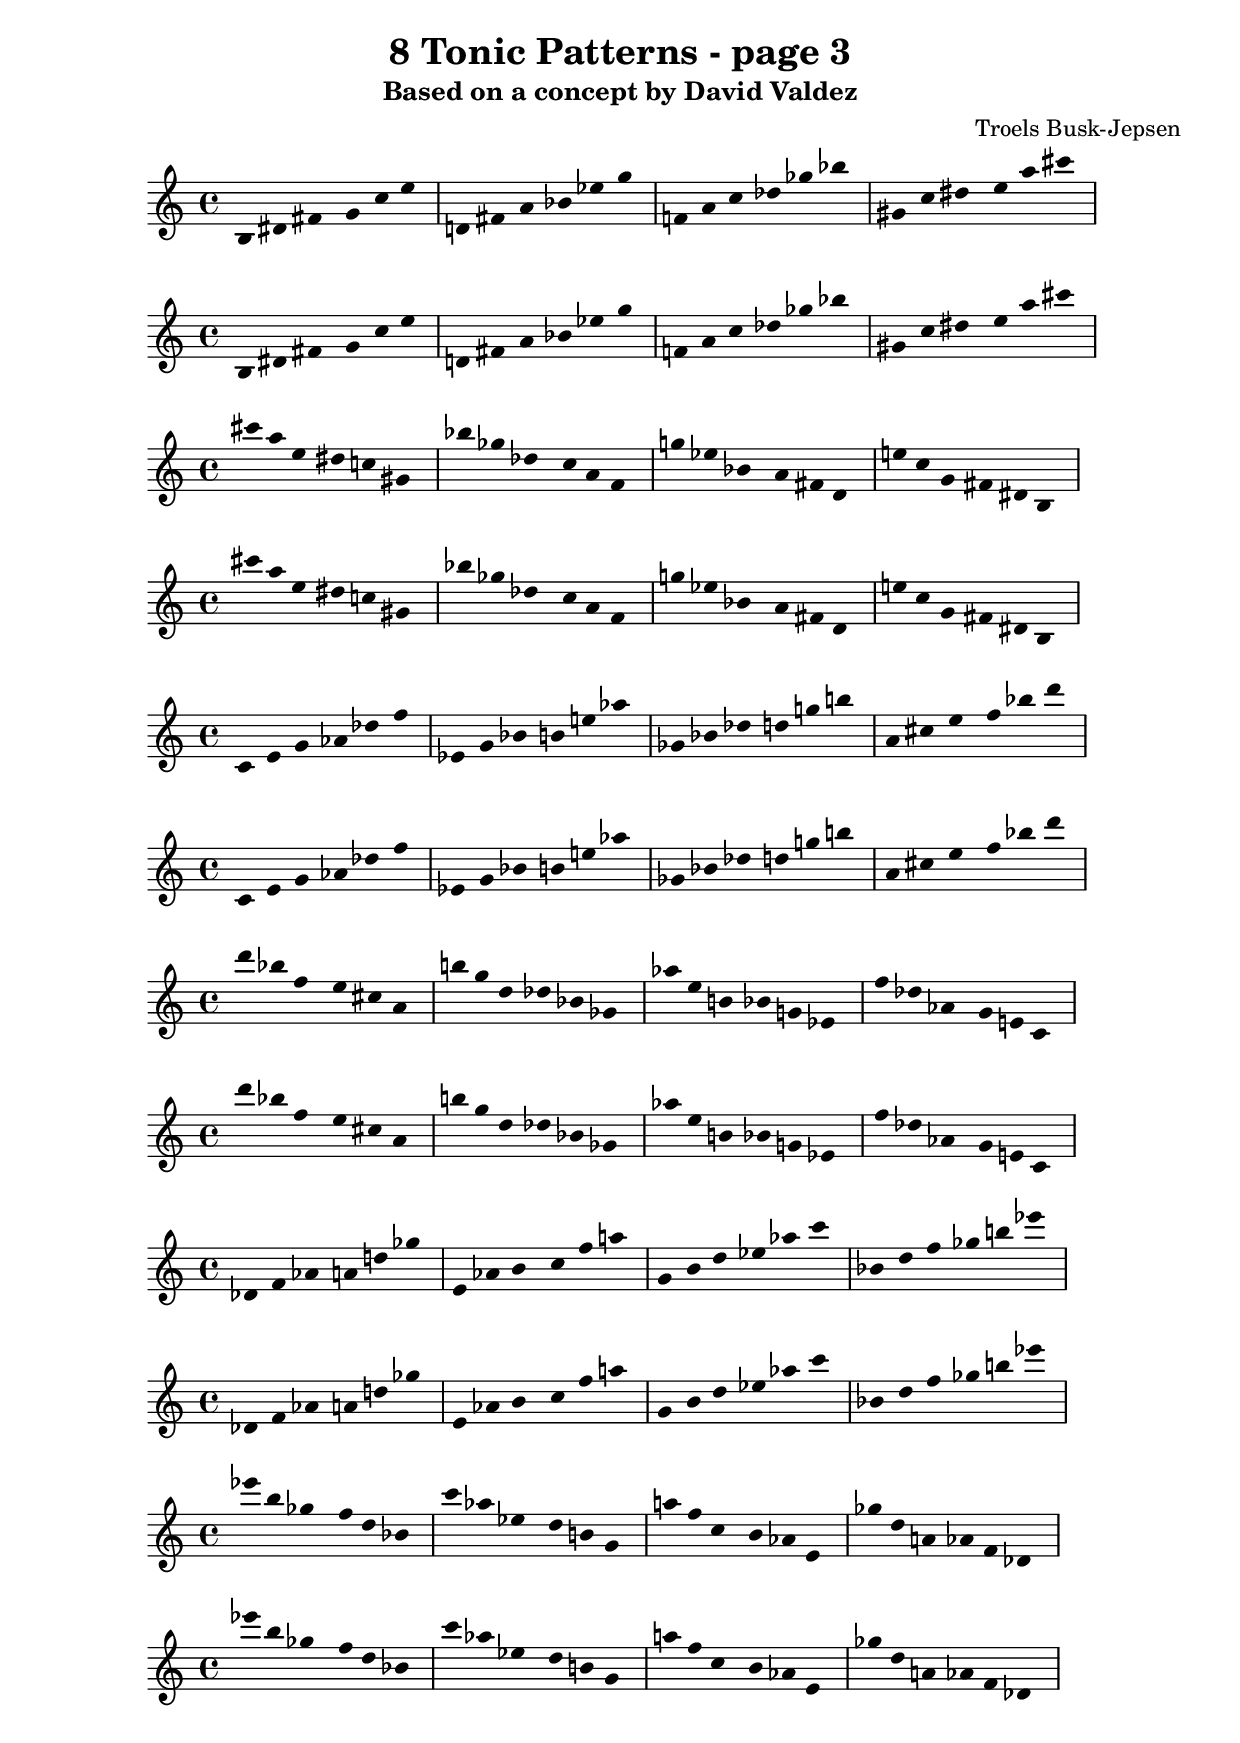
% template.erb
\header {
  \version "2.24.2"
  title = "8 Tonic Patterns - page 3"

  subtitle = "Based on a concept by David Valdez"
  composer = "Troels Busk-Jepsen"
}

#(define (naturalize-pitch p)
   (let ((o (ly:pitch-octave p))
         (a (* 4 (ly:pitch-alteration p)))
         ;; alteration, a, in quarter tone steps,
         ;; for historical reasons
         (n (ly:pitch-notename p)))
     (cond
      ((and (> a 1) (or (eqv? n 6) (eqv? n 2)))
       (set! a (- a 2))
       (set! n (+ n 1)))
      ((and (< a -1) (or (eqv? n 0) (eqv? n 3)))
       (set! a (+ a 2))
       (set! n (- n 1))))
     (cond
      ((> a 2) (set! a (- a 4)) (set! n (+ n 1)))
      ((< a -2) (set! a (+ a 4)) (set! n (- n 1))))
     (if (< n 0) (begin (set! o (- o 1)) (set! n (+ n 7))))
     (if (> n 6) (begin (set! o (+ o 1)) (set! n (- n 7))))
     (ly:make-pitch o n (/ a 4))))

#(define (naturalize music)
   (let ((es (ly:music-property music 'elements))
         (e (ly:music-property music 'element))
         (p (ly:music-property music 'pitch)))
     (if (pair? es)
         (ly:music-set-property!
          music 'elements
          (map naturalize es)))
     (if (ly:music? e)
         (ly:music-set-property!
          music 'element
          (naturalize e)))
     (if (ly:pitch? p)
         (begin
           (set! p (naturalize-pitch p))
           (ly:music-set-property! music 'pitch p)))
     music))

naturalizeMusic =
#(define-music-function (m)
   (ly:music?)
   (naturalize m))


pattern = \relative { b 8 dis fis 4 g 8 c e 4 }
compoundLine = {
  \transpose c c  { \pattern }
  \transpose c es   { \pattern }
  \transpose c ges  { \pattern }
  \transpose c a    { \pattern }
}

\score {
    \new Staff {
        \include "style_staff.ly"
        \compoundLine \break
    }
}

\score {
    \new Staff {
        \include "style_staff.ly"
        \compoundLine \break
    }
}


descending_pattern = \relative { e' 8 c g 4 fis 8 dis b 4 }
compoundLine = {
  \transpose c a'     { \descending_pattern }
  \transpose c ges'   { \descending_pattern }
  \transpose c es'    { \descending_pattern }
  \transpose c c'     { \descending_pattern }
}

\score {
    \new Staff {
        \include "style_staff.ly"
        \compoundLine \break
    }
}

\score {
    \new Staff {
        \include "style_staff.ly"
        \compoundLine \break
    }
}


pattern = \transpose b c' \pattern
compoundLine = {
  \transpose c c  { \pattern }
  \transpose c es   { \pattern }
  \transpose c ges  { \pattern }
  \transpose c a    { \pattern }
}

\score {
    \new Staff {
        \include "style_staff.ly"
        \compoundLine \break
    }
}

\score {
    \new Staff {
        \include "style_staff.ly"
        \compoundLine \break
    }
}


descending_pattern = \transpose b c' \descending_pattern
compoundLine = {
  \transpose c a'     { \descending_pattern }
  \transpose c ges'   { \descending_pattern }
  \transpose c es'    { \descending_pattern }
  \transpose c c'     { \descending_pattern }
}

\score {
    \new Staff {
        \include "style_staff.ly"
        \compoundLine \break
    }
}

\score {
    \new Staff {
        \include "style_staff.ly"
        \compoundLine \break
    }
}


pattern = \transpose c des \pattern
compoundLine = {
  \transpose c c  { \pattern }
  \transpose c es   { \pattern }
  \transpose c ges  { \pattern }
  \transpose c a    { \pattern }
}

\score {
    \new Staff {
        \include "style_staff.ly"
        \compoundLine \break
    }
}

\score {
    \new Staff {
        \include "style_staff.ly"
        \compoundLine \break
    }
}


descending_pattern = \transpose c des \descending_pattern
compoundLine = {
  \transpose c a'     { \descending_pattern }
  \transpose c ges'   { \descending_pattern }
  \transpose c es'    { \descending_pattern }
  \transpose c c'     { \descending_pattern }
}

\score {
    \new Staff {
        \include "style_staff.ly"
        \compoundLine \break
    }
}

\score {
    \new Staff {
        \include "style_staff.ly"
        \compoundLine \break
    }
}


\layout {
}
\midi{}
